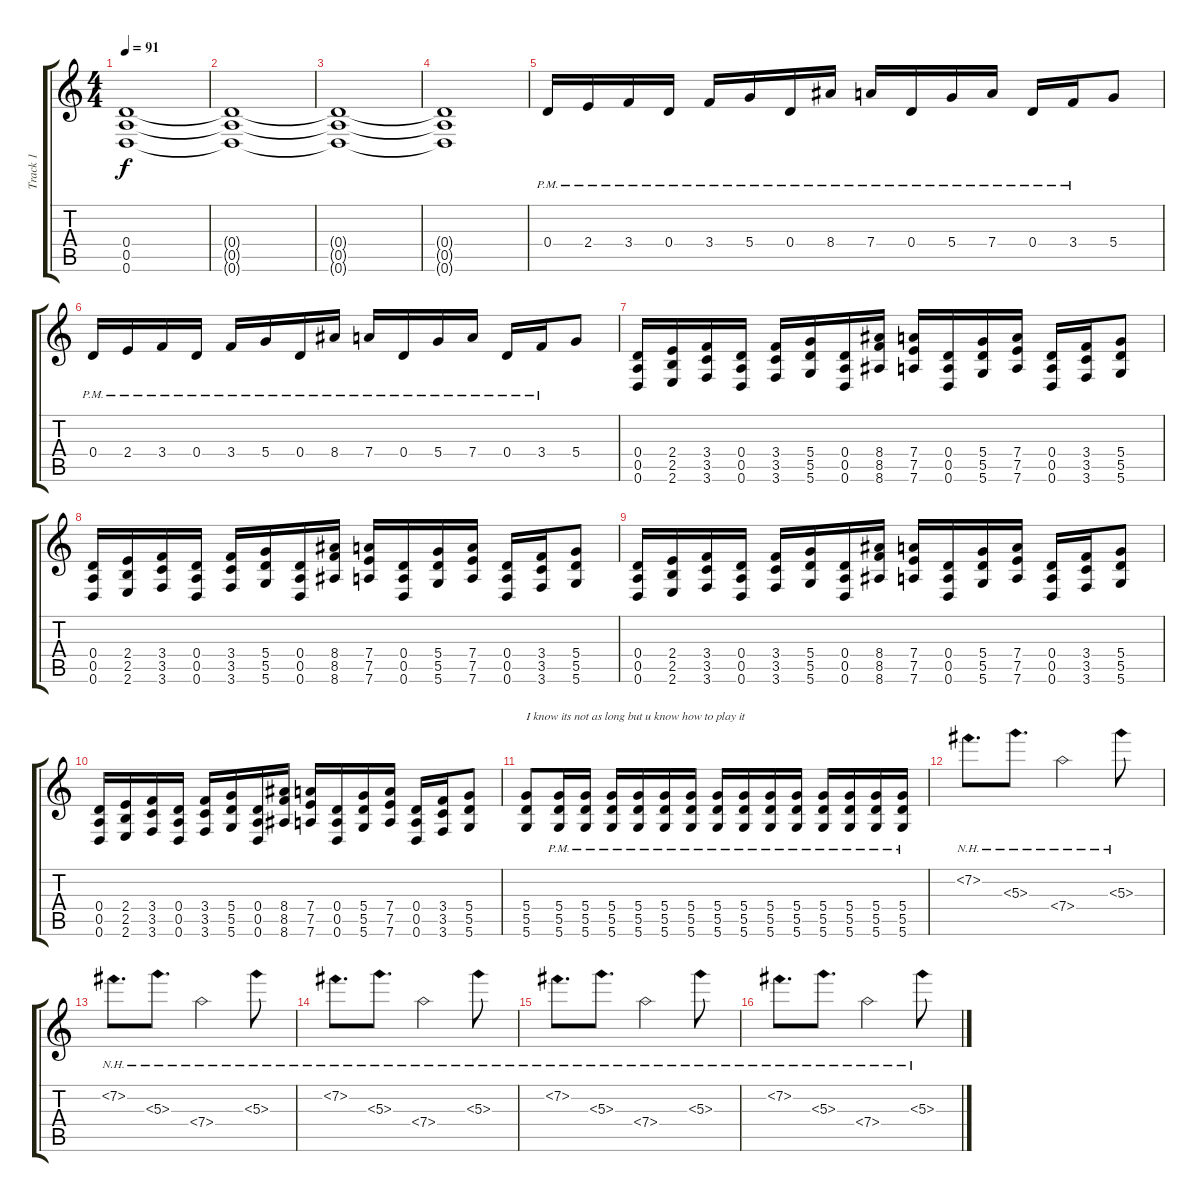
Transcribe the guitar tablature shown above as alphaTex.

\track ("Track 1" "Track 1") {instrument distortionguitar}
\staff {score tabs}
\tuning (E4 B3 G3 D3 A2 D2) {hide}
\ts (4 4)
\tempo 91
\clef g2
\ks c
(0.4 0.5 0.6).1{dy f} |
(0.4{t} 0.5{t} 0.6{t}).1 |
(0.4{t} 0.5{t} 0.6{t}).1 |
(0.4{t} 0.5{t} 0.6{t}).1 |
0.4{pm}.16 2.4{pm}.16 3.4{pm}.16 0.4{pm}.16 3.4{pm}.16 5.4{pm}.16 0.4{pm}.16 8.4{pm}.16 7.4{pm}.16 0.4{pm}.16 5.4{pm}.16 7.4{pm}.16 0.4{pm}.16 3.4{pm}.16 5.4.8 |
0.4{pm}.16 2.4{pm}.16 3.4{pm}.16 0.4{pm}.16 3.4{pm}.16 5.4{pm}.16 0.4{pm}.16 8.4{pm}.16 7.4{pm}.16 0.4{pm}.16 5.4{pm}.16 7.4{pm}.16 0.4{pm}.16 3.4{pm}.16 5.4.8 |
(0.4 0.5 0.6).16 (2.4 2.5 2.6).16 (3.4 3.5 3.6).16 (0.4 0.5 0.6).16 (3.4 3.5 3.6).16 (5.4 5.5 5.6).16 (0.4 0.5 0.6).16 (8.4 8.5 8.6).16 (7.4 7.5 7.6).16 (0.4 0.5 0.6).16 (5.4 5.5 5.6).16 (7.4 7.5 7.6).16 (0.4 0.5 0.6).16 (3.4 3.5 3.6).16 (5.4 5.5 5.6).8 |
(0.4 0.5 0.6).16 (2.4 2.5 2.6).16 (3.4 3.5 3.6).16 (0.4 0.5 0.6).16 (3.4 3.5 3.6).16 (5.4 5.5 5.6).16 (0.4 0.5 0.6).16 (8.4 8.5 8.6).16 (7.4 7.5 7.6).16 (0.4 0.5 0.6).16 (5.4 5.5 5.6).16 (7.4 7.5 7.6).16 (0.4 0.5 0.6).16 (3.4 3.5 3.6).16 (5.4 5.5 5.6).8 |
(0.4 0.5 0.6).16 (2.4 2.5 2.6).16 (3.4 3.5 3.6).16 (0.4 0.5 0.6).16 (3.4 3.5 3.6).16 (5.4 5.5 5.6).16 (0.4 0.5 0.6).16 (8.4 8.5 8.6).16 (7.4 7.5 7.6).16 (0.4 0.5 0.6).16 (5.4 5.5 5.6).16 (7.4 7.5 7.6).16 (0.4 0.5 0.6).16 (3.4 3.5 3.6).16 (5.4 5.5 5.6).8 |
(0.4 0.5 0.6).16 (2.4 2.5 2.6).16 (3.4 3.5 3.6).16 (0.4 0.5 0.6).16 (3.4 3.5 3.6).16 (5.4 5.5 5.6).16 (0.4 0.5 0.6).16 (8.4 8.5 8.6).16 (7.4 7.5 7.6).16 (0.4 0.5 0.6).16 (5.4 5.5 5.6).16 (7.4 7.5 7.6).16 (0.4 0.5 0.6).16 (3.4 3.5 3.6).16 (5.4 5.5 5.6).8 |
(5.4 5.5 5.6).8{txt "I know its not as long but u know how to play it"} (5.4{pm} 5.5{pm} 5.6{pm}).16 (5.4{pm} 5.5{pm} 5.6{pm}).16 (5.4{pm} 5.5{pm} 5.6{pm}).16 (5.4{pm} 5.5{pm} 5.6{pm}).16 (5.4{pm} 5.5{pm} 5.6{pm}).16 (5.4{pm} 5.5{pm} 5.6{pm}).16 (5.4{pm} 5.5{pm} 5.6{pm}).16 (5.4{pm} 5.5{pm} 5.6{pm}).16 (5.4{pm} 5.5{pm} 5.6{pm}).16 (5.4{pm} 5.5{pm} 5.6{pm}).16 (5.4{pm} 5.5{pm} 5.6{pm}).16 (5.4{pm} 5.5{pm} 5.6{pm}).16 (5.4{pm} 5.5{pm} 5.6{pm}).16 (5.4{pm} 5.5{pm} 5.6{pm}).16 |
7.2{nh}.8{d} 5.3{nh}.8{d} 7.4{nh}.2 5.3{nh}.8 |
7.2{nh}.8{d} 5.3{nh}.8{d} 7.4{nh}.2 5.3{nh}.8 |
7.2{nh}.8{d} 5.3{nh}.8{d} 7.4{nh}.2 5.3{nh}.8 |
7.2{nh}.8{d} 5.3{nh}.8{d} 7.4{nh}.2 5.3{nh}.8 |
7.2{nh}.8{d} 5.3{nh}.8{d} 7.4{nh}.2 5.3{nh}.8
